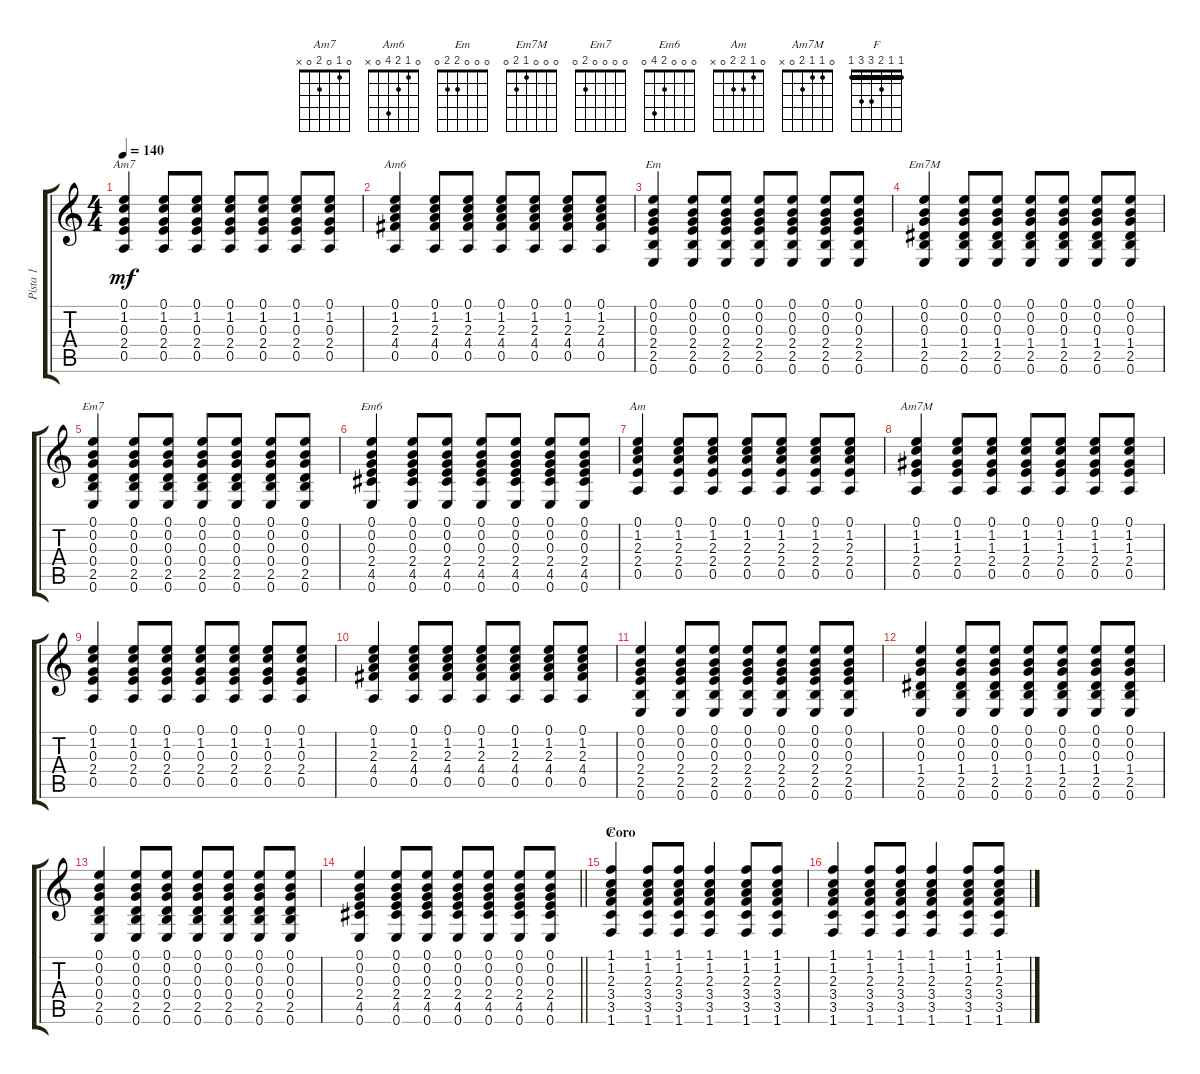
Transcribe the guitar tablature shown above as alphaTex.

\track ("Pista 1" "Pista 1") {instrument acousticguitarnylon}
\staff {score tabs}
\tuning (E4 B3 G3 D3 A2 E2) {hide}
\chord ("Am7" 0 1 0 2 0 x)
\chord ("Am6" 0 1 2 4 0 x)
\chord ("Em" 0 0 0 2 2 0)
\chord ("Em7M" 0 0 0 1 2 0)
\chord ("Em7" 0 0 0 0 2 0)
\chord ("Em6" 0 0 0 2 4 0)
\chord ("Am" 0 1 2 2 0 x)
\chord ("Am7M" 0 1 1 2 0 x)
\chord ("F" 1 1 2 3 3 1) {barre 1}
\ts (4 4)
\tempo 140
\clef g2
\ks c
(0.1 1.2 0.3 2.4 0.5).4{ch "Am7" dy mf} (0.1 1.2 0.3 2.4 0.5).8 (0.1 1.2 0.3 2.4 0.5).8 (0.1 1.2 0.3 2.4 0.5).8 (0.1 1.2 0.3 2.4 0.5).8 (0.1 1.2 0.3 2.4 0.5).8 (0.1 1.2 0.3 2.4 0.5).8 |
(0.1 1.2 2.3 4.4 0.5).4{ch "Am6"} (0.1 1.2 2.3 4.4 0.5).8 (0.1 1.2 2.3 4.4 0.5).8 (0.1 1.2 2.3 4.4 0.5).8 (0.1 1.2 2.3 4.4 0.5).8 (0.1 1.2 2.3 4.4 0.5).8 (0.1 1.2 2.3 4.4 0.5).8 |
(0.1 0.2 0.3 2.4 2.5 0.6).4{ch "Em"} (0.1 0.2 0.3 2.4 2.5 0.6).8 (0.1 0.2 0.3 2.4 2.5 0.6).8 (0.1 0.2 0.3 2.4 2.5 0.6).8 (0.1 0.2 0.3 2.4 2.5 0.6).8 (0.1 0.2 0.3 2.4 2.5 0.6).8 (0.1 0.2 0.3 2.4 2.5 0.6).8 |
(0.1 0.2 0.3 1.4 2.5 0.6).4{ch "Em7M"} (0.1 0.2 0.3 1.4 2.5 0.6).8 (0.1 0.2 0.3 1.4 2.5 0.6).8 (0.1 0.2 0.3 1.4 2.5 0.6).8 (0.1 0.2 0.3 1.4 2.5 0.6).8 (0.1 0.2 0.3 1.4 2.5 0.6).8 (0.1 0.2 0.3 1.4 2.5 0.6).8 |
(0.1 0.2 0.3 0.4 2.5 0.6).4{ch "Em7"} (0.1 0.2 0.3 0.4 2.5 0.6).8 (0.1 0.2 0.3 0.4 2.5 0.6).8 (0.1 0.2 0.3 0.4 2.5 0.6).8 (0.1 0.2 0.3 0.4 2.5 0.6).8 (0.1 0.2 0.3 0.4 2.5 0.6).8 (0.1 0.2 0.3 0.4 2.5 0.6).8 |
(0.1 0.2 0.3 2.4 4.5 0.6).4{ch "Em6"} (0.1 0.2 0.3 2.4 4.5 0.6).8 (0.1 0.2 0.3 2.4 4.5 0.6).8 (0.1 0.2 0.3 2.4 4.5 0.6).8 (0.1 0.2 0.3 2.4 4.5 0.6).8 (0.1 0.2 0.3 2.4 4.5 0.6).8 (0.1 0.2 0.3 2.4 4.5 0.6).8 |
(0.1 1.2 2.3 2.4 0.5).4{ch "Am"} (0.1 1.2 2.3 2.4 0.5).8 (0.1 1.2 2.3 2.4 0.5).8 (0.1 1.2 2.3 2.4 0.5).8 (0.1 1.2 2.3 2.4 0.5).8 (0.1 1.2 2.3 2.4 0.5).8 (0.1 1.2 2.3 2.4 0.5).8 |
(0.1 1.2 1.3 2.4 0.5).4{ch "Am7M"} (0.1 1.2 1.3 2.4 0.5).8 (0.1 1.2 1.3 2.4 0.5).8 (0.1 1.2 1.3 2.4 0.5).8 (0.1 1.2 1.3 2.4 0.5).8 (0.1 1.2 1.3 2.4 0.5).8 (0.1 1.2 1.3 2.4 0.5).8 |
(0.1 1.2 0.3 2.4 0.5).4 (0.1 1.2 0.3 2.4 0.5).8 (0.1 1.2 0.3 2.4 0.5).8 (0.1 1.2 0.3 2.4 0.5).8 (0.1 1.2 0.3 2.4 0.5).8 (0.1 1.2 0.3 2.4 0.5).8 (0.1 1.2 0.3 2.4 0.5).8 |
(0.1 1.2 2.3 4.4 0.5).4 (0.1 1.2 2.3 4.4 0.5).8 (0.1 1.2 2.3 4.4 0.5).8 (0.1 1.2 2.3 4.4 0.5).8 (0.1 1.2 2.3 4.4 0.5).8 (0.1 1.2 2.3 4.4 0.5).8 (0.1 1.2 2.3 4.4 0.5).8 |
(0.1 0.2 0.3 2.4 2.5 0.6).4 (0.1 0.2 0.3 2.4 2.5 0.6).8 (0.1 0.2 0.3 2.4 2.5 0.6).8 (0.1 0.2 0.3 2.4 2.5 0.6).8 (0.1 0.2 0.3 2.4 2.5 0.6).8 (0.1 0.2 0.3 2.4 2.5 0.6).8 (0.1 0.2 0.3 2.4 2.5 0.6).8 |
(0.1 0.2 0.3 1.4 2.5 0.6).4 (0.1 0.2 0.3 1.4 2.5 0.6).8 (0.1 0.2 0.3 1.4 2.5 0.6).8 (0.1 0.2 0.3 1.4 2.5 0.6).8 (0.1 0.2 0.3 1.4 2.5 0.6).8 (0.1 0.2 0.3 1.4 2.5 0.6).8 (0.1 0.2 0.3 1.4 2.5 0.6).8 |
(0.1 0.2 0.3 0.4 2.5 0.6).4 (0.1 0.2 0.3 0.4 2.5 0.6).8 (0.1 0.2 0.3 0.4 2.5 0.6).8 (0.1 0.2 0.3 0.4 2.5 0.6).8 (0.1 0.2 0.3 0.4 2.5 0.6).8 (0.1 0.2 0.3 0.4 2.5 0.6).8 (0.1 0.2 0.3 0.4 2.5 0.6).8 |
\barLineRight lightlight
(0.1 0.2 0.3 2.4 4.5 0.6).4 (0.1 0.2 0.3 2.4 4.5 0.6).8 (0.1 0.2 0.3 2.4 4.5 0.6).8 (0.1 0.2 0.3 2.4 4.5 0.6).8 (0.1 0.2 0.3 2.4 4.5 0.6).8 (0.1 0.2 0.3 2.4 4.5 0.6).8 (0.1 0.2 0.3 2.4 4.5 0.6).8 |
\section ("" "Coro")
(1.1 1.2 2.3 3.4 3.5 1.6).4{ch "F"} (1.1 1.2 2.3 3.4 3.5 1.6).8 (1.1 1.2 2.3 3.4 3.5 1.6).8 (1.1 1.2 2.3 3.4 3.5 1.6).4 (1.1 1.2 2.3 3.4 3.5 1.6).8 (1.1 1.2 2.3 3.4 3.5 1.6).8 |
(1.1 1.2 2.3 3.4 3.5 1.6).4 (1.1 1.2 2.3 3.4 3.5 1.6).8 (1.1 1.2 2.3 3.4 3.5 1.6).8 (1.1 1.2 2.3 3.4 3.5 1.6).4 (1.1 1.2 2.3 3.4 3.5 1.6).8 (1.1 1.2 2.3 3.4 3.5 1.6).8
